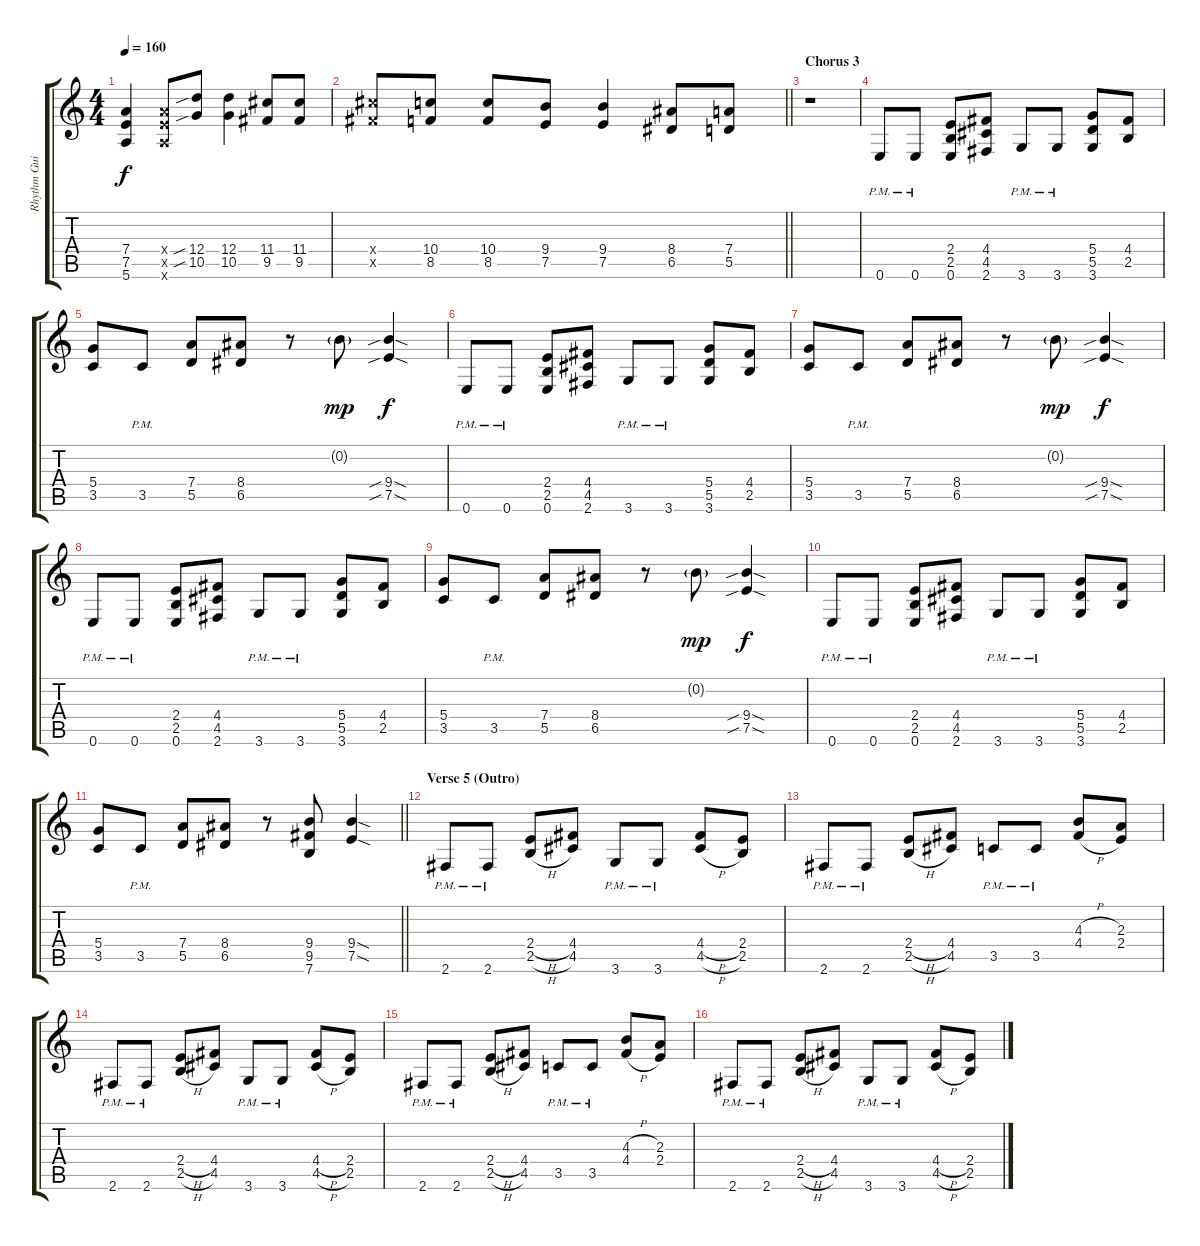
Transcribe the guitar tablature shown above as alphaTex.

\track ("Rhythm Guitar (R)" "Rhythm Gui") {instrument distortionguitar}
\staff {score tabs}
\tuning (E4 B3 G3 D3 A2 E2) {hide}
\ts (4 4)
\tempo 160
\clef g2
\ks c
(7.4 7.5 5.6).4{dy f} (7.4{x} 7.5{x} 5.6{x}).8 (12.4{sib} 10.5{sib}).8 (12.4 10.5).4 (11.4 9.5).8 (11.4 9.5).8 |
\barLineRight lightlight
(11.4{x} 9.5{x}).8 (10.4 8.5).8 (10.4 8.5).8 (9.4 7.5).8 (9.4 7.5).4 (8.4 6.5).8 (7.4 5.5).8 |
\section ("" "Chorus 3")
r.1 |
0.6{pm}.8 0.6{pm}.8 (2.4 2.5 0.6).8 (4.4 4.5 2.6).8 3.6{pm}.8 3.6{pm}.8 (5.4 5.5 3.6).8 (4.4 2.5).8 |
(5.4 3.5).8 3.5{pm}.8 (7.4 5.5).8 (8.4 6.5).8 r.8 0.2{g}.8{dy mp} (9.4{sib sod} 7.5{sib sod}).4{dy f} |
0.6{pm}.8 0.6{pm}.8 (2.4 2.5 0.6).8 (4.4 4.5 2.6).8 3.6{pm}.8 3.6{pm}.8 (5.4 5.5 3.6).8 (4.4 2.5).8 |
(5.4 3.5).8 3.5{pm}.8 (7.4 5.5).8 (8.4 6.5).8 r.8 0.2{g}.8{dy mp} (9.4{sib sod} 7.5{sib sod}).4{dy f} |
0.6{pm}.8 0.6{pm}.8 (2.4 2.5 0.6).8 (4.4 4.5 2.6).8 3.6{pm}.8 3.6{pm}.8 (5.4 5.5 3.6).8 (4.4 2.5).8 |
(5.4 3.5).8 3.5{pm}.8 (7.4 5.5).8 (8.4 6.5).8 r.8 0.2{g}.8{dy mp} (9.4{sib sod} 7.5{sib sod}).4{dy f} |
0.6{pm}.8 0.6{pm}.8 (2.4 2.5 0.6).8 (4.4 4.5 2.6).8 3.6{pm}.8 3.6{pm}.8 (5.4 5.5 3.6).8 (4.4 2.5).8 |
\barLineRight lightlight
(5.4 3.5).8 3.5{pm}.8 (7.4 5.5).8 (8.4 6.5).8 r.8 (9.4 9.5 7.6).8 (9.4{sod} 7.5{sod}).4 |
\section ("" "Verse 5 (Outro)")
2.6{pm}.8 2.6{pm}.8 (2.4{h} 2.5{h}).8 (4.4 4.5).8 3.6{pm}.8 3.6{pm}.8 (4.4{h} 4.5{h}).8 (2.4 2.5).8 |
2.6{pm}.8 2.6{pm}.8 (2.4{h} 2.5{h}).8 (4.4 4.5).8 3.5{pm}.8 3.5{pm}.8 (4.3{h} 4.4{h}).8 (2.3 2.4).8 |
2.6{pm}.8 2.6{pm}.8 (2.4{h} 2.5{h}).8 (4.4 4.5).8 3.6{pm}.8 3.6{pm}.8 (4.4{h} 4.5{h}).8 (2.4 2.5).8 |
2.6{pm}.8 2.6{pm}.8 (2.4{h} 2.5{h}).8 (4.4 4.5).8 3.5{pm}.8 3.5{pm}.8 (4.3{h} 4.4{h}).8 (2.3 2.4).8 |
2.6{pm}.8 2.6{pm}.8 (2.4{h} 2.5{h}).8 (4.4 4.5).8 3.6{pm}.8 3.6{pm}.8 (4.4{h} 4.5{h}).8 (2.4 2.5).8
